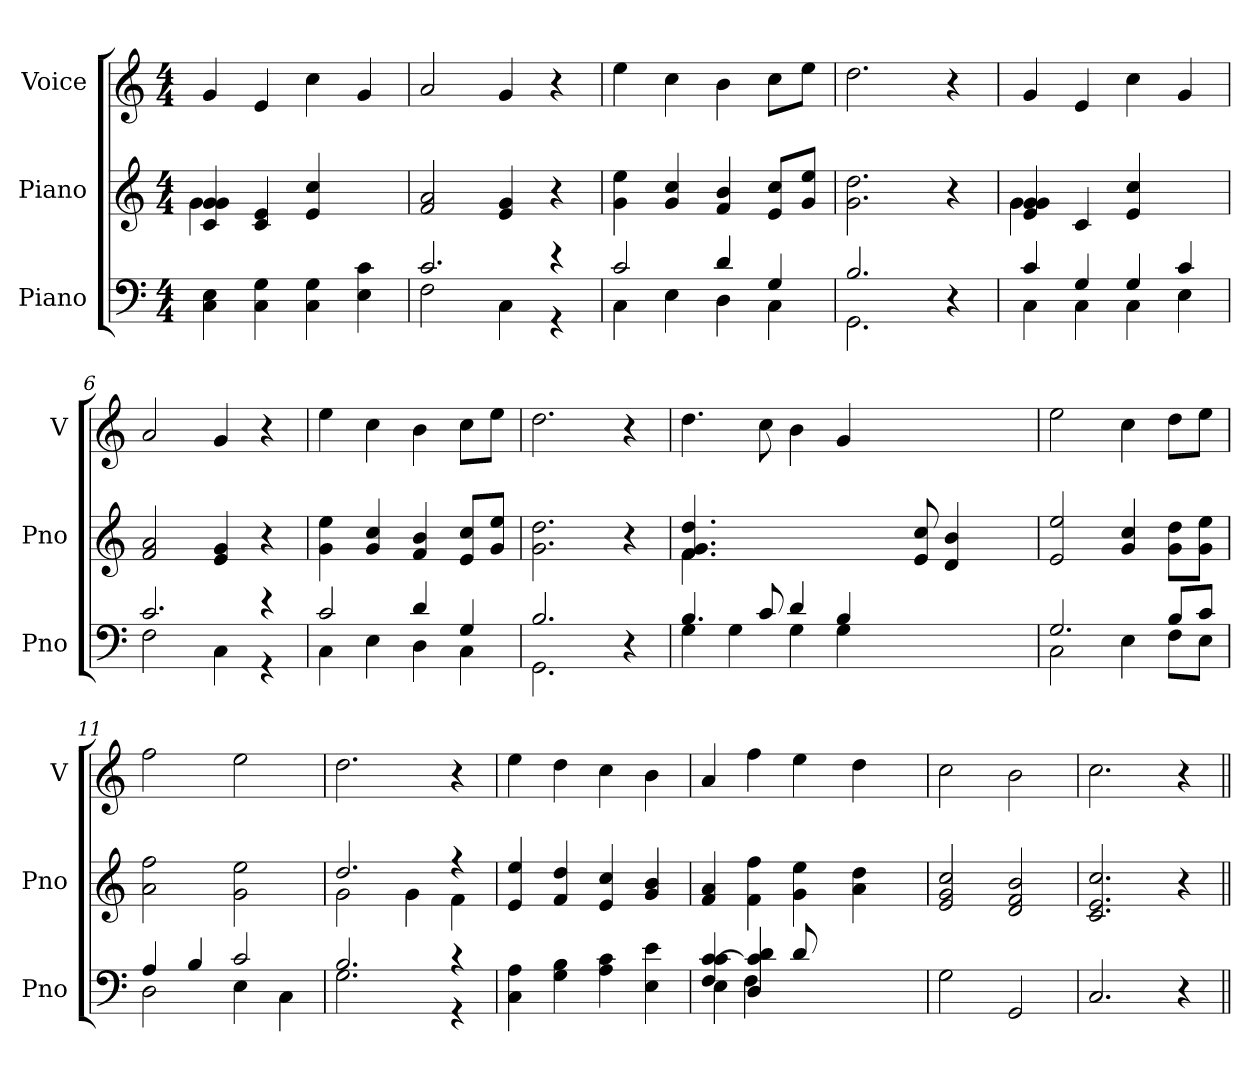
**kern	**kern	**kern
*part3	*part2	*part1
*staff3	*staff2	*staff1
*I"Piano	*I"Piano	*I"Voice
*I'Pno	*I'Pno	*I'V
*clefF4	*clefG2	*clefG2
*k[]	*k[]	*k[]
*M4/4	*M4/4	*M4/4
*MM72	*MM72	*MM72
=1	=1	=1
*	*^	*
4C\ 4E\	4c/ 4g/ 4g/	4g\	4g/
4C\ 4G\	4c/ 4e/	2.ryy	4e/
4C\ 4G\	4e/ 4cc/	.	4cc\
4E\ 4c\	4ryy	.	4g/
*	*v	*v	*
=2	=2	=2
*^	*	*
2.c/	2F\	2f/ 2a/	2a/
.	4C\	4e/ 4g/	4g/
4r	4r	4r	4r
=3	=3	=3	=3
2c/	4C\	4g\ 4ee\	4ee\
.	4E\	4g/ 4cc/	4cc\
4d/	4D\	4f/ 4b/	4b\
4G/	4C\	8e/ 8cc/L	8cc\L
.	.	8g/ 8ee/J	8ee\J
=4	=4	=4	=4
2.B/	2.GG\	2.g\ 2.dd\	2.dd\
4r	4ryy	4r	4r
=5	=5	=5	=5
*	*	*^	*
4c/	4C\	4e/ 4g/ 4g/	4g\	4g/
4G/	4C\	4c/	2.ryy	4e/
4G/	4C\	4e/ 4cc/	.	4cc\
4c/	4E\	4ryy	.	4g/
*	*	*v	*v	*
=6	=6	=6	=6
2.c/	2F\	2f/ 2a/	2a/
.	4C\	4e/ 4g/	4g/
4r	4r	4r	4r
=7	=7	=7	=7
2c/	4C\	4g\ 4ee\	4ee\
.	4E\	4g/ 4cc/	4cc\
4d/	4D\	4f/ 4b/	4b\
4G/	4C\	8e/ 8cc/L	8cc\L
.	.	8g/ 8ee/J	8ee\J
=8	=8	=8	=8
2.B/	2.GG\	2.g\ 2.dd\	2.dd\
4r	4ryy	4r	4r
!!LO:LB:g=z
=9	=9	=9	=9
*	*	*^	*
4.B/	4G\	4.f/ 4.g/ 4.dd/	4f\	4.dd\
.	4G\	.	2.ryy	.
8c/	.	2.ryy	.	8cc\
4d/	4G\	.	.	4b\
4B/	4G\	.	.	4g/
2.ryy	2.ryy	.	2.ryy	2.ryy
.	.	8e/ 8cc/	.	.
.	.	4d/ 4b/	.	.
.	.	4ryy	.	.
*	*	*v	*v	*
=10	=10	=10	=10
2.G/	2C\	2e/ 2ee/	2ee\
.	4E\	4g/ 4cc/	4cc\
8B/L	8F\L	8g\ 8dd\L	8dd\L
8c/J	8E\J	8g\ 8ee\J	8ee\J
=11	=11	=11	=11
4A/	2D\	2a\ 2ff\	2ff\
4B/	.	.	.
2c/	4E\	2g\ 2ee\	2ee\
.	4C\	.	.
=12	=12	=12	=12
*	*	*^	*
2.B/	2.G\	2.dd/	2g\	2.dd\
.	.	.	4g\	.
4r	4r	4r	4f\	4r
*v	*v	*	*	*
*	*v	*v	*
=13	=13	=13
4C\ 4A\	4e/ 4ee/	4ee\
4G\ 4B\	4f/ 4dd/	4dd\
4A\ 4c\	4e/ 4cc/	4cc\
4E\ 4e\	4g/ 4b/	4b\
=14	=14	=14
*^	*	*
4F/ [4c/ 4c/	4E\	4f/ 4a/	4a/
4D/ 4c/] 4d/	4F\	4f\ 4ff\	4ff\
8d/	2ryy	4g\ 4ee\	4ee\
2ryy	.	.	.
.	.	4a\ 4dd\	4dd\
.	8ryy	8ryy	8ryy
*v	*v	*	*
=15	=15	=15
2G\	2e/ 2g/ 2cc/	2cc\
2GG/	2d/ 2f/ 2b/	2b\
=16	=16	=16
2.C/	2.c/ 2.e/ 2.cc/	2.cc\
4r	4r	4r
=||	=||	=||
*-	*-	*-
